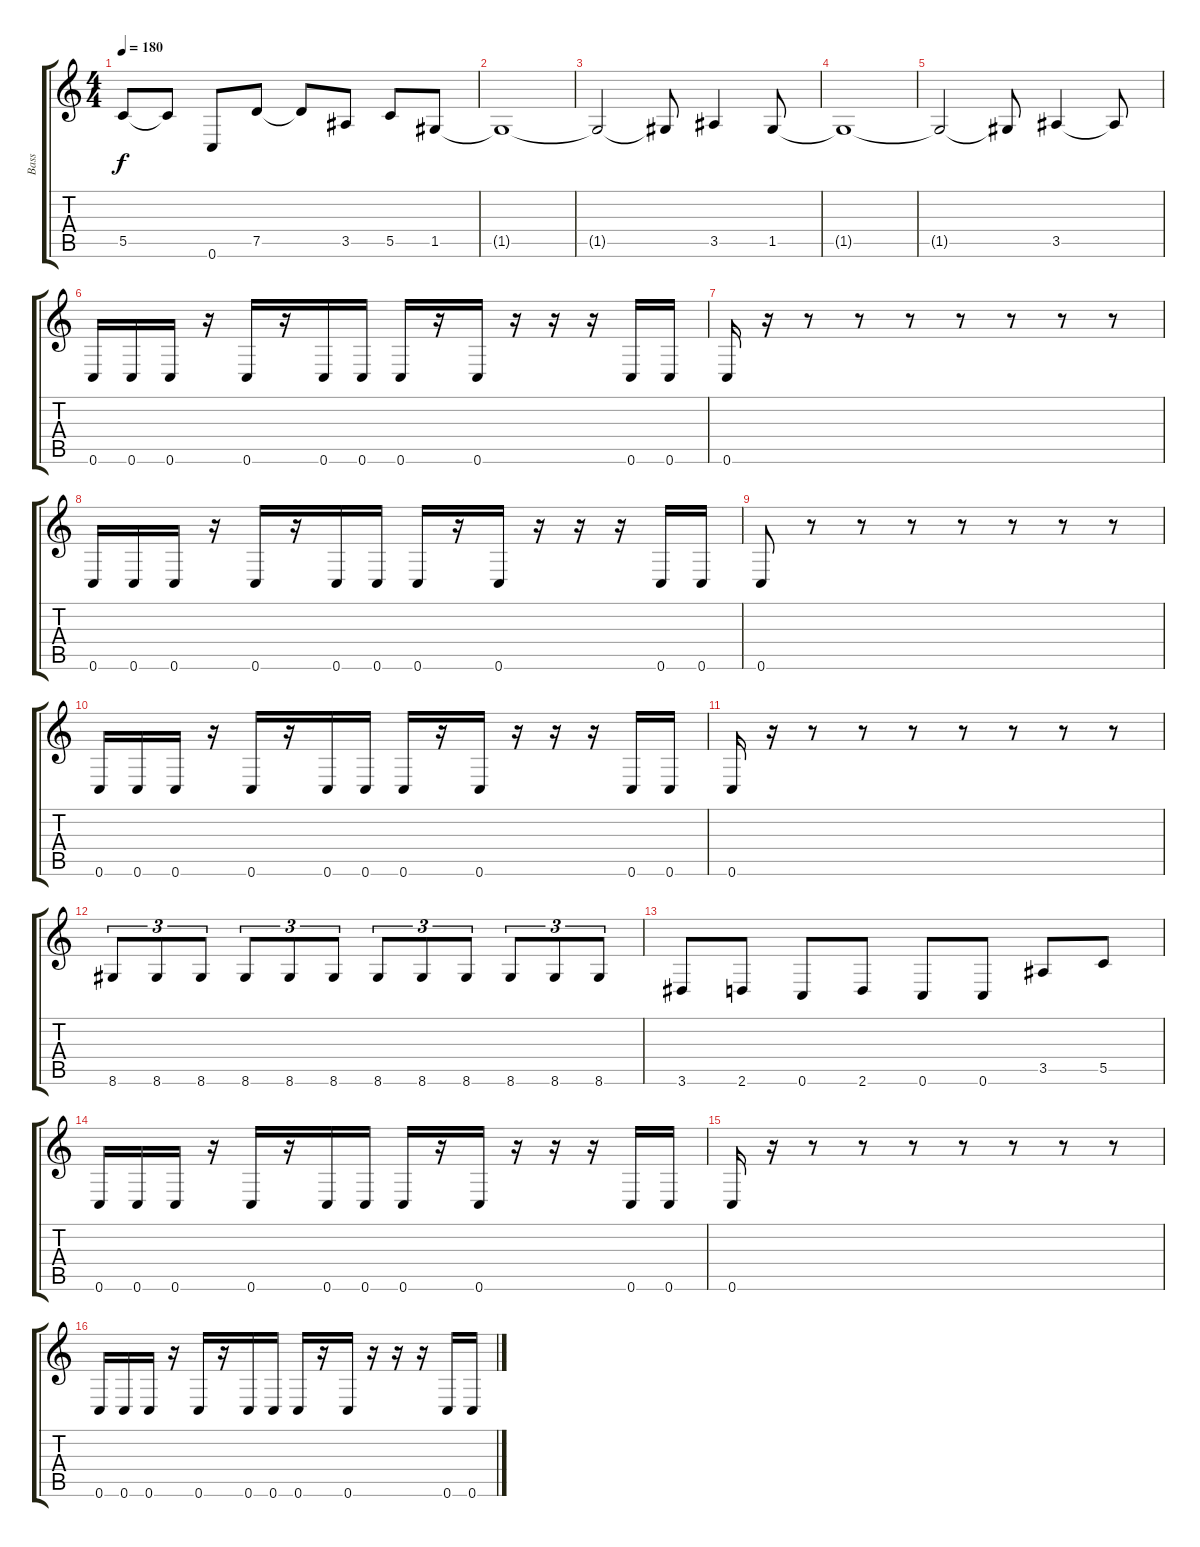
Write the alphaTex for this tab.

\track ("Bass" "Bass") {instrument electricbassfinger}
\staff {score tabs}
\tuning (D4 A3 F3 C3 G2 C2) {hide}
\ts (4 4)
\tempo 180
\clef g2
\ks c
5.5.8{dy f} 5.5{t}.8 0.6.8 7.5.8 7.5{t}.8 3.5.8 5.5.8 1.5.8 |
1.5{t}.1 |
1.5{t}.2 1.5{t}.8 3.5.4 1.5.8 |
1.5{t}.1 |
1.5{t}.2 1.5{t}.8 3.5.4 3.5{t}.8 |
0.6.16 0.6.16 0.6.16 r.16 0.6.16 r.16 0.6.16 0.6.16 0.6.16 r.16 0.6.16 r.16 r.16 r.16 0.6.16 0.6.16 |
0.6.16 r.16 r.8 r.8 r.8 r.8 r.8 r.8 r.8 |
0.6.16 0.6.16 0.6.16 r.16 0.6.16 r.16 0.6.16 0.6.16 0.6.16 r.16 0.6.16 r.16 r.16 r.16 0.6.16 0.6.16 |
0.6.8 r.8 r.8 r.8 r.8 r.8 r.8 r.8 |
0.6.16 0.6.16 0.6.16 r.16 0.6.16 r.16 0.6.16 0.6.16 0.6.16 r.16 0.6.16 r.16 r.16 r.16 0.6.16 0.6.16 |
0.6.16 r.16 r.8 r.8 r.8 r.8 r.8 r.8 r.8 |
8.6.8{tu (3 2)} 8.6.8{tu (3 2)} 8.6.8{tu (3 2)} 8.6.8{tu (3 2)} 8.6.8{tu (3 2)} 8.6.8{tu (3 2)} 8.6.8{tu (3 2)} 8.6.8{tu (3 2)} 8.6.8{tu (3 2)} 8.6.8{tu (3 2)} 8.6.8{tu (3 2)} 8.6.8{tu (3 2)} |
3.6.8 2.6.8 0.6.8 2.6.8 0.6.8 0.6.8 3.5.8 5.5.8 |
0.6.16 0.6.16 0.6.16 r.16 0.6.16 r.16 0.6.16 0.6.16 0.6.16 r.16 0.6.16 r.16 r.16 r.16 0.6.16 0.6.16 |
0.6.16 r.16 r.8 r.8 r.8 r.8 r.8 r.8 r.8 |
0.6.16 0.6.16 0.6.16 r.16 0.6.16 r.16 0.6.16 0.6.16 0.6.16 r.16 0.6.16 r.16 r.16 r.16 0.6.16 0.6.16
